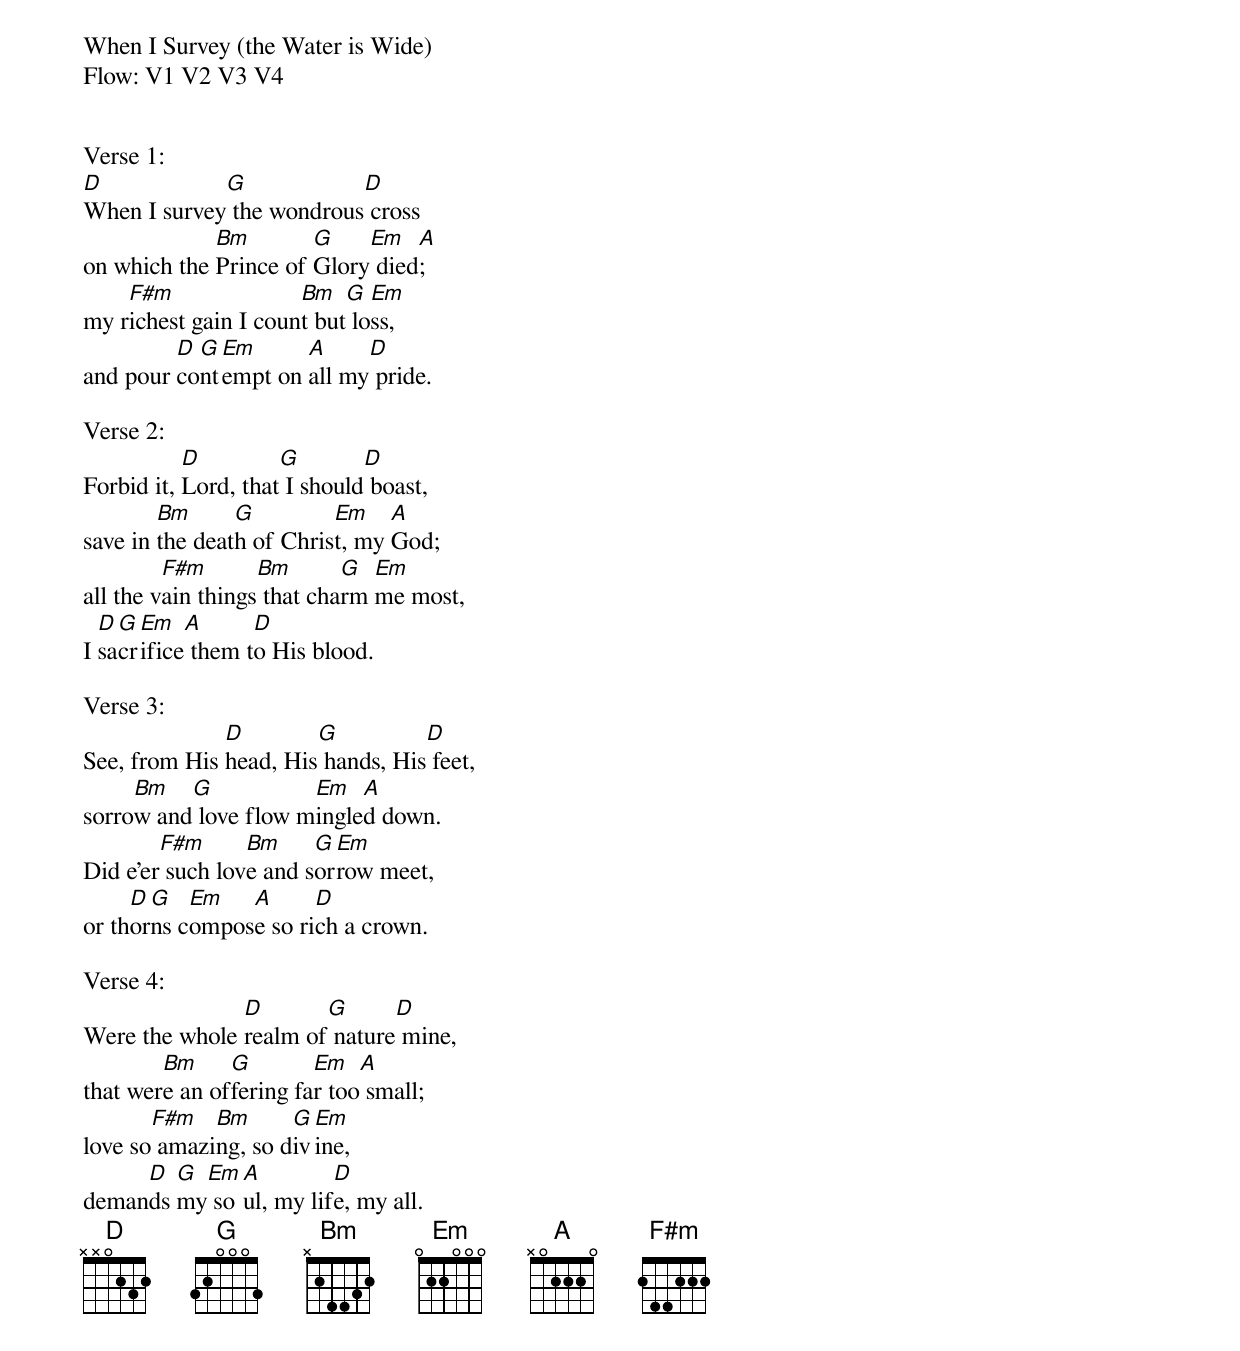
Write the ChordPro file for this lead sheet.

When I Survey (the Water is Wide)
Flow: V1 V2 V3 V4


Verse 1:
[D]When I survey[G] the wondrous[D	] cross
on which the [Bm]Prince of [G]Glory[Em] died[A];
my r[F#m]ichest gain I coun[Bm]t but[G] lo[Em]ss,
and pour [D]co[G]nt[Em]empt on [A]all my[D] pride.

Verse 2:
Forbid it, [D]Lord, that[G] I should[D	] boast,
[	]save in [Bm]the deat[G]h of Chris[Em]t, my [A]God;
[	]all the v[F#m]ain things[Bm] that cha[G]rm [Em]me most,
[	]I [D]sa[G]cr[Em]ifice[A] them t[D]o His blood.

Verse 3:
See, from His [D]head, His[G] hands, His[D	] feet,
[	]sorro[Bm]w and[G] love flow m[Em]ingle[A]d down.
[	]Did e'er[F#m] such lov[Bm]e and s[G]or[Em]row meet,
[	]or th[D]or[G]ns c[Em]ompos[A]e so ri[D]ch a crown.

Verse 4:
Were the whole [D]realm of[G] nature[D	] mine,
[	]that wer[Bm]e an of[G]fering fa[Em]r too[A] small;
love so[F#m] amazi[Bm]ng, so d[G]iv[Em]ine,
[	]deman[D]ds [G]my[Em] so[A]ul, my lif[D]e, my all.
